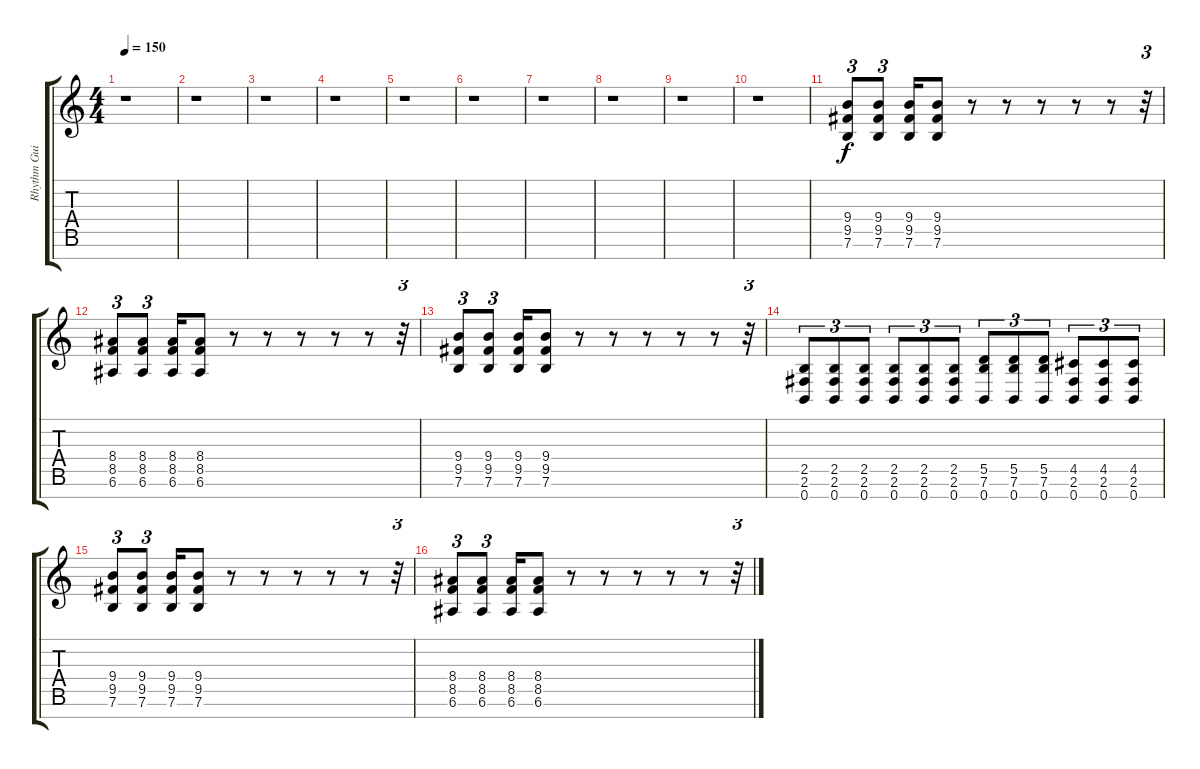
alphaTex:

\track ("Rhythm Guitar 2" "Rhythm Gui") {instrument distortionguitar}
\staff {score tabs}
\tuning (E4 B3 G3 D3 A2 E2 B1) {hide}
\ts (4 4)
\tempo 150
\clef g2
\ks c
r.1{dy f} |
r.1 |
r.1 |
r.1 |
r.1 |
r.1 |
r.1 |
r.1 |
r.1 |
r.1 |
(9.4 9.5 7.6).8{tu (3 2)} (9.4 9.5 7.6).8{tu (3 2)} (9.4 9.5 7.6).16 (9.4 9.5 7.6).8 r.8 r.8 r.8 r.8 r.8 r.32{tu (3 2)} |
(8.4 8.5 6.6).8{tu (3 2)} (8.4 8.5 6.6).8{tu (3 2)} (8.4 8.5 6.6).16 (8.4 8.5 6.6).8 r.8 r.8 r.8 r.8 r.8 r.32{tu (3 2)} |
(9.4 9.5 7.6).8{tu (3 2)} (9.4 9.5 7.6).8{tu (3 2)} (9.4 9.5 7.6).16 (9.4 9.5 7.6).8 r.8 r.8 r.8 r.8 r.8 r.32{tu (3 2)} |
(2.5 2.6 0.7).8{tu (3 2)} (2.5 2.6 0.7).8{tu (3 2)} (2.5 2.6 0.7).8{tu (3 2)} (2.5 2.6 0.7).8{tu (3 2)} (2.5 2.6 0.7).8{tu (3 2)} (2.5 2.6 0.7).8{tu (3 2)} (5.5 7.6 0.7).8{tu (3 2)} (5.5 7.6 0.7).8{tu (3 2)} (5.5 7.6 0.7).8{tu (3 2)} (4.5 2.6 0.7).8{tu (3 2)} (4.5 2.6 0.7).8{tu (3 2)} (4.5 2.6 0.7).8{tu (3 2)} |
(9.4 9.5 7.6).8{tu (3 2)} (9.4 9.5 7.6).8{tu (3 2)} (9.4 9.5 7.6).16 (9.4 9.5 7.6).8 r.8 r.8 r.8 r.8 r.8 r.32{tu (3 2)} |
(8.4 8.5 6.6).8{tu (3 2)} (8.4 8.5 6.6).8{tu (3 2)} (8.4 8.5 6.6).16 (8.4 8.5 6.6).8 r.8 r.8 r.8 r.8 r.8 r.32{tu (3 2)}
